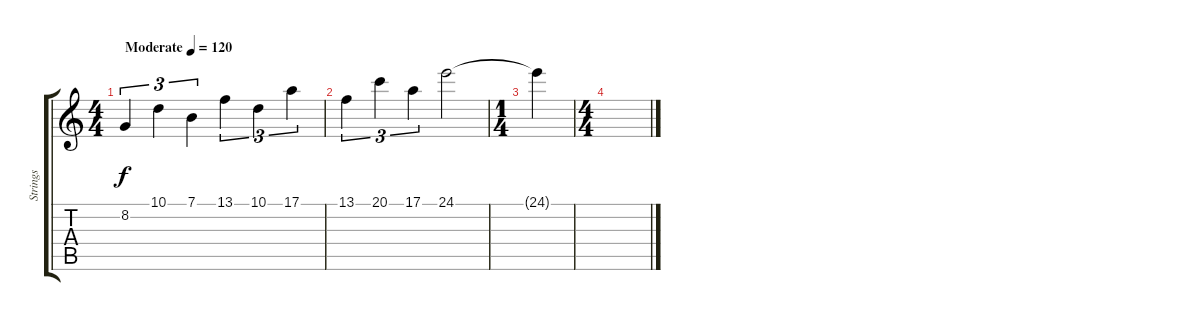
\track ("Strings" "Strings") {instrument stringensemble1}
\staff {score tabs}
\tuning (E4 B3 G3 D3 A2 E2) {hide}
\ts (4 4)
\tempo (120 "Moderate")
\clef g2
\ks c
8.2.4{tu (3 2) dy f instrument stringensemble1} 10.1.4{tu (3 2)} 7.1.4{tu (3 2)} 13.1.4{tu (3 2)} 10.1.4{tu (3 2)} 17.1.4{tu (3 2)} |
13.1.4{tu (3 2)} 20.1.4{tu (3 2)} 17.1.4{tu (3 2)} 24.1.2 |
\ts (1 4)
24.1{t}.4 |
\ts (4 4)
